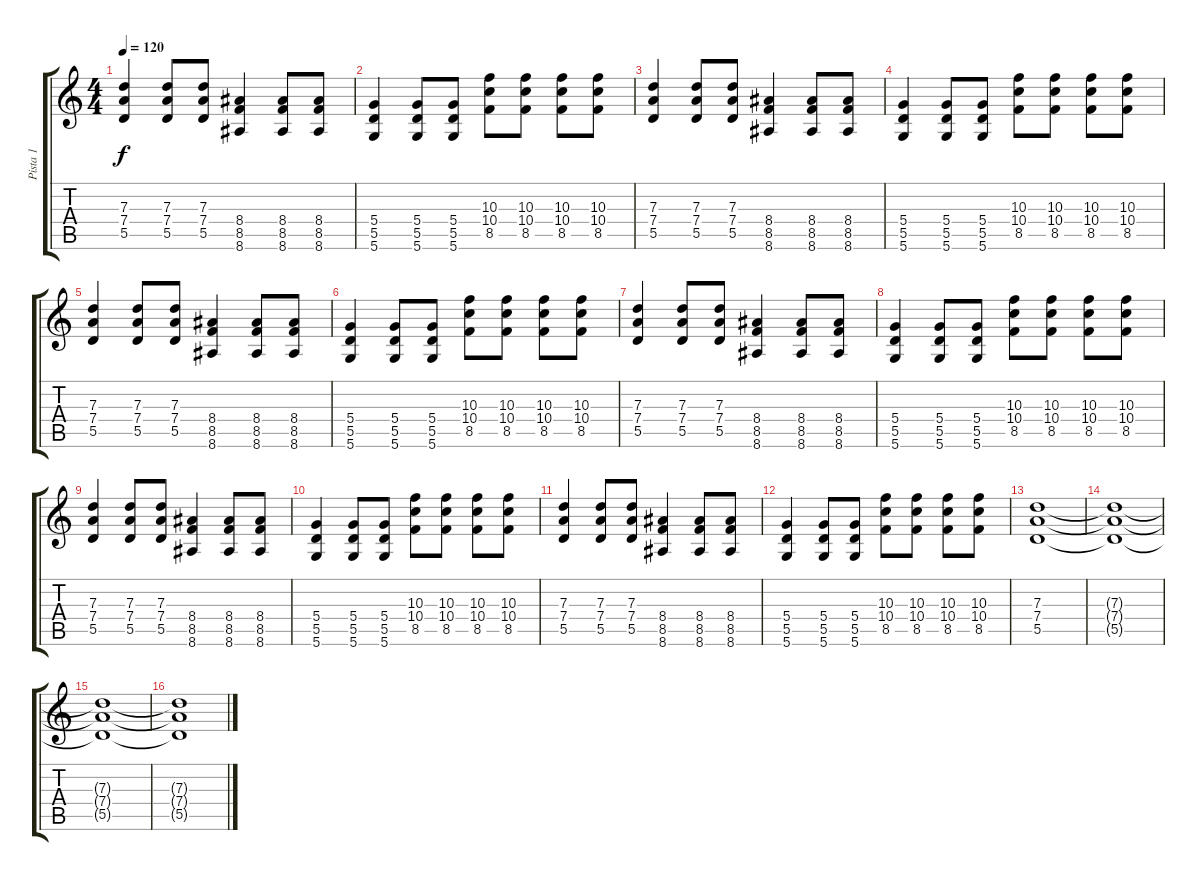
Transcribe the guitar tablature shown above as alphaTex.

\track ("Pista 1" "Pista 1") {instrument electricguitarclean}
\staff {score tabs}
\tuning (E4 B3 G3 D3 A2 D2) {hide}
\ts (4 4)
\tempo 120
\clef g2
\ks c
(7.3 7.4 5.5).4{dy f} (7.3 7.4 5.5).8 (7.3 7.4 5.5).8 (8.4 8.5 8.6).4 (8.4 8.5 8.6).8 (8.4 8.5 8.6).8 |
(5.4 5.5 5.6).4 (5.4 5.5 5.6).8 (5.4 5.5 5.6).8 (10.3 10.4 8.5).8 (10.3 10.4 8.5).8 (10.3 10.4 8.5).8 (10.3 10.4 8.5).8 |
(7.3 7.4 5.5).4 (7.3 7.4 5.5).8 (7.3 7.4 5.5).8 (8.4 8.5 8.6).4 (8.4 8.5 8.6).8 (8.4 8.5 8.6).8 |
(5.4 5.5 5.6).4 (5.4 5.5 5.6).8 (5.4 5.5 5.6).8 (10.3 10.4 8.5).8 (10.3 10.4 8.5).8 (10.3 10.4 8.5).8 (10.3 10.4 8.5).8 |
(7.3 7.4 5.5).4 (7.3 7.4 5.5).8 (7.3 7.4 5.5).8 (8.4 8.5 8.6).4 (8.4 8.5 8.6).8 (8.4 8.5 8.6).8 |
(5.4 5.5 5.6).4 (5.4 5.5 5.6).8 (5.4 5.5 5.6).8 (10.3 10.4 8.5).8 (10.3 10.4 8.5).8 (10.3 10.4 8.5).8 (10.3 10.4 8.5).8 |
(7.3 7.4 5.5).4 (7.3 7.4 5.5).8 (7.3 7.4 5.5).8 (8.4 8.5 8.6).4 (8.4 8.5 8.6).8 (8.4 8.5 8.6).8 |
(5.4 5.5 5.6).4 (5.4 5.5 5.6).8 (5.4 5.5 5.6).8 (10.3 10.4 8.5).8 (10.3 10.4 8.5).8 (10.3 10.4 8.5).8 (10.3 10.4 8.5).8 |
(7.3 7.4 5.5).4 (7.3 7.4 5.5).8 (7.3 7.4 5.5).8 (8.4 8.5 8.6).4 (8.4 8.5 8.6).8 (8.4 8.5 8.6).8 |
(5.4 5.5 5.6).4 (5.4 5.5 5.6).8 (5.4 5.5 5.6).8 (10.3 10.4 8.5).8 (10.3 10.4 8.5).8 (10.3 10.4 8.5).8 (10.3 10.4 8.5).8 |
(7.3 7.4 5.5).4 (7.3 7.4 5.5).8 (7.3 7.4 5.5).8 (8.4 8.5 8.6).4 (8.4 8.5 8.6).8 (8.4 8.5 8.6).8 |
(5.4 5.5 5.6).4 (5.4 5.5 5.6).8 (5.4 5.5 5.6).8 (10.3 10.4 8.5).8 (10.3 10.4 8.5).8 (10.3 10.4 8.5).8 (10.3 10.4 8.5).8 |
(7.3 7.4 5.5).1 |
(7.3{t} 7.4{t} 5.5{t}).1 |
(7.3{t} 7.4{t} 5.5{t}).1 |
(7.3{t} 7.4{t} 5.5{t}).1
